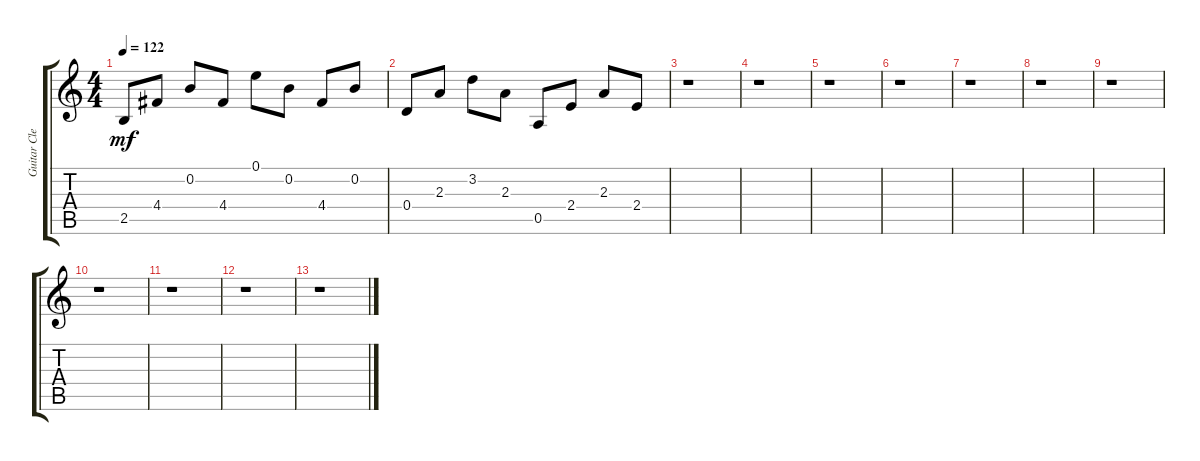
\track ("Guitar Clean" "Guitar Cle") {instrument electricguitarclean}
\staff {score tabs}
\tuning (E4 B3 G3 D3 A2 D2) {hide}
\ts (4 4)
\tempo 122
\clef g2
\ks c
2.5.8{dy mf} 4.4.8 0.2.8 4.4.8 0.1.8 0.2.8 4.4.8 0.2.8 |
0.4.8 2.3.8 3.2.8 2.3.8 0.5.8 2.4.8 2.3.8 2.4.8 |
r.1{instrument electricguitarclean} |
r.1 |
r.1 |
r.1 |
r.1 |
r.1 |
r.1 |
r.1 |
r.1 |
r.1 |
r.1
